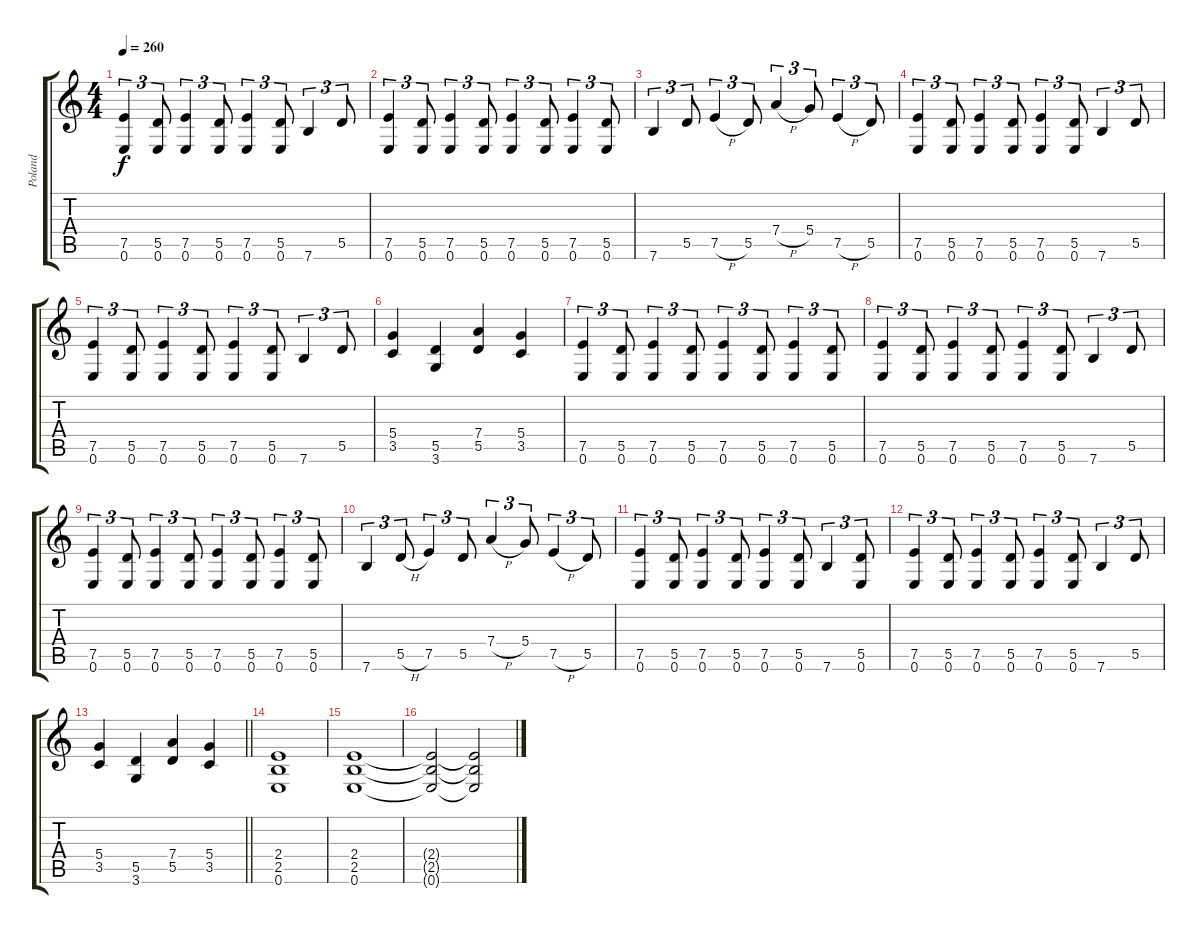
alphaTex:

\track ("Poland" "Poland") {instrument distortionguitar}
\staff {score tabs}
\tuning (E4 B3 G3 D3 A2 E2) {hide}
\ts (4 4)
\tempo 260
\clef g2
\ks c
(7.5 0.6).4{tu (3 2) dy f} (5.5 0.6).8{tu (3 2)} (7.5 0.6).4{tu (3 2)} (5.5 0.6).8{tu (3 2)} (7.5 0.6).4{tu (3 2)} (5.5 0.6).8{tu (3 2)} 7.6.4{tu (3 2)} 5.5.8{tu (3 2)} |
(7.5 0.6).4{tu (3 2)} (5.5 0.6).8{tu (3 2)} (7.5 0.6).4{tu (3 2)} (5.5 0.6).8{tu (3 2)} (7.5 0.6).4{tu (3 2)} (5.5 0.6).8{tu (3 2)} (7.5 0.6).4{tu (3 2)} (5.5 0.6).8{tu (3 2)} |
7.6.4{tu (3 2)} 5.5.8{tu (3 2)} 7.5{h}.4{tu (3 2)} 5.5.8{tu (3 2)} 7.4{h}.4{tu (3 2)} 5.4.8{tu (3 2)} 7.5{h}.4{tu (3 2)} 5.5.8{tu (3 2)} |
(7.5 0.6).4{tu (3 2)} (5.5 0.6).8{tu (3 2)} (7.5 0.6).4{tu (3 2)} (5.5 0.6).8{tu (3 2)} (7.5 0.6).4{tu (3 2)} (5.5 0.6).8{tu (3 2)} 7.6.4{tu (3 2)} 5.5.8{tu (3 2)} |
(7.5 0.6).4{tu (3 2)} (5.5 0.6).8{tu (3 2)} (7.5 0.6).4{tu (3 2)} (5.5 0.6).8{tu (3 2)} (7.5 0.6).4{tu (3 2)} (5.5 0.6).8{tu (3 2)} 7.6.4{tu (3 2)} 5.5.8{tu (3 2)} |
(5.4 3.5).4 (5.5 3.6).4 (7.4 5.5).4 (5.4 3.5).4 |
(7.5 0.6).4{tu (3 2)} (5.5 0.6).8{tu (3 2)} (7.5 0.6).4{tu (3 2)} (5.5 0.6).8{tu (3 2)} (7.5 0.6).4{tu (3 2)} (5.5 0.6).8{tu (3 2)} (7.5 0.6).4{tu (3 2)} (5.5 0.6).8{tu (3 2)} |
(7.5 0.6).4{tu (3 2)} (5.5 0.6).8{tu (3 2)} (7.5 0.6).4{tu (3 2)} (5.5 0.6).8{tu (3 2)} (7.5 0.6).4{tu (3 2)} (5.5 0.6).8{tu (3 2)} 7.6.4{tu (3 2)} 5.5.8{tu (3 2)} |
(7.5 0.6).4{tu (3 2)} (5.5 0.6).8{tu (3 2)} (7.5 0.6).4{tu (3 2)} (5.5 0.6).8{tu (3 2)} (7.5 0.6).4{tu (3 2)} (5.5 0.6).8{tu (3 2)} (7.5 0.6).4{tu (3 2)} (5.5 0.6).8{tu (3 2)} |
7.6.4{tu (3 2)} 5.5{h}.8{tu (3 2)} 7.5.4{tu (3 2)} 5.5.8{tu (3 2)} 7.4{h}.4{tu (3 2)} 5.4.8{tu (3 2)} 7.5{h}.4{tu (3 2)} 5.5.8{tu (3 2)} |
(7.5 0.6).4{tu (3 2)} (5.5 0.6).8{tu (3 2)} (7.5 0.6).4{tu (3 2)} (5.5 0.6).8{tu (3 2)} (7.5 0.6).4{tu (3 2)} (5.5 0.6).8{tu (3 2)} 7.6.4{tu (3 2)} (5.5 0.6).8{tu (3 2)} |
(7.5 0.6).4{tu (3 2)} (5.5 0.6).8{tu (3 2)} (7.5 0.6).4{tu (3 2)} (5.5 0.6).8{tu (3 2)} (7.5 0.6).4{tu (3 2)} (5.5 0.6).8{tu (3 2)} 7.6.4{tu (3 2)} 5.5.8{tu (3 2)} |
\barLineRight lightlight
(5.4 3.5).4 (5.5 3.6).4 (7.4 5.5).4 (5.4 3.5).4 |
(2.4 2.5 0.6).1 |
(2.4 2.5 0.6).1 |
(2.4{t} 2.5{t} 0.6{t}).2 (2.4{t} 2.5{t} 0.6{t}).2
